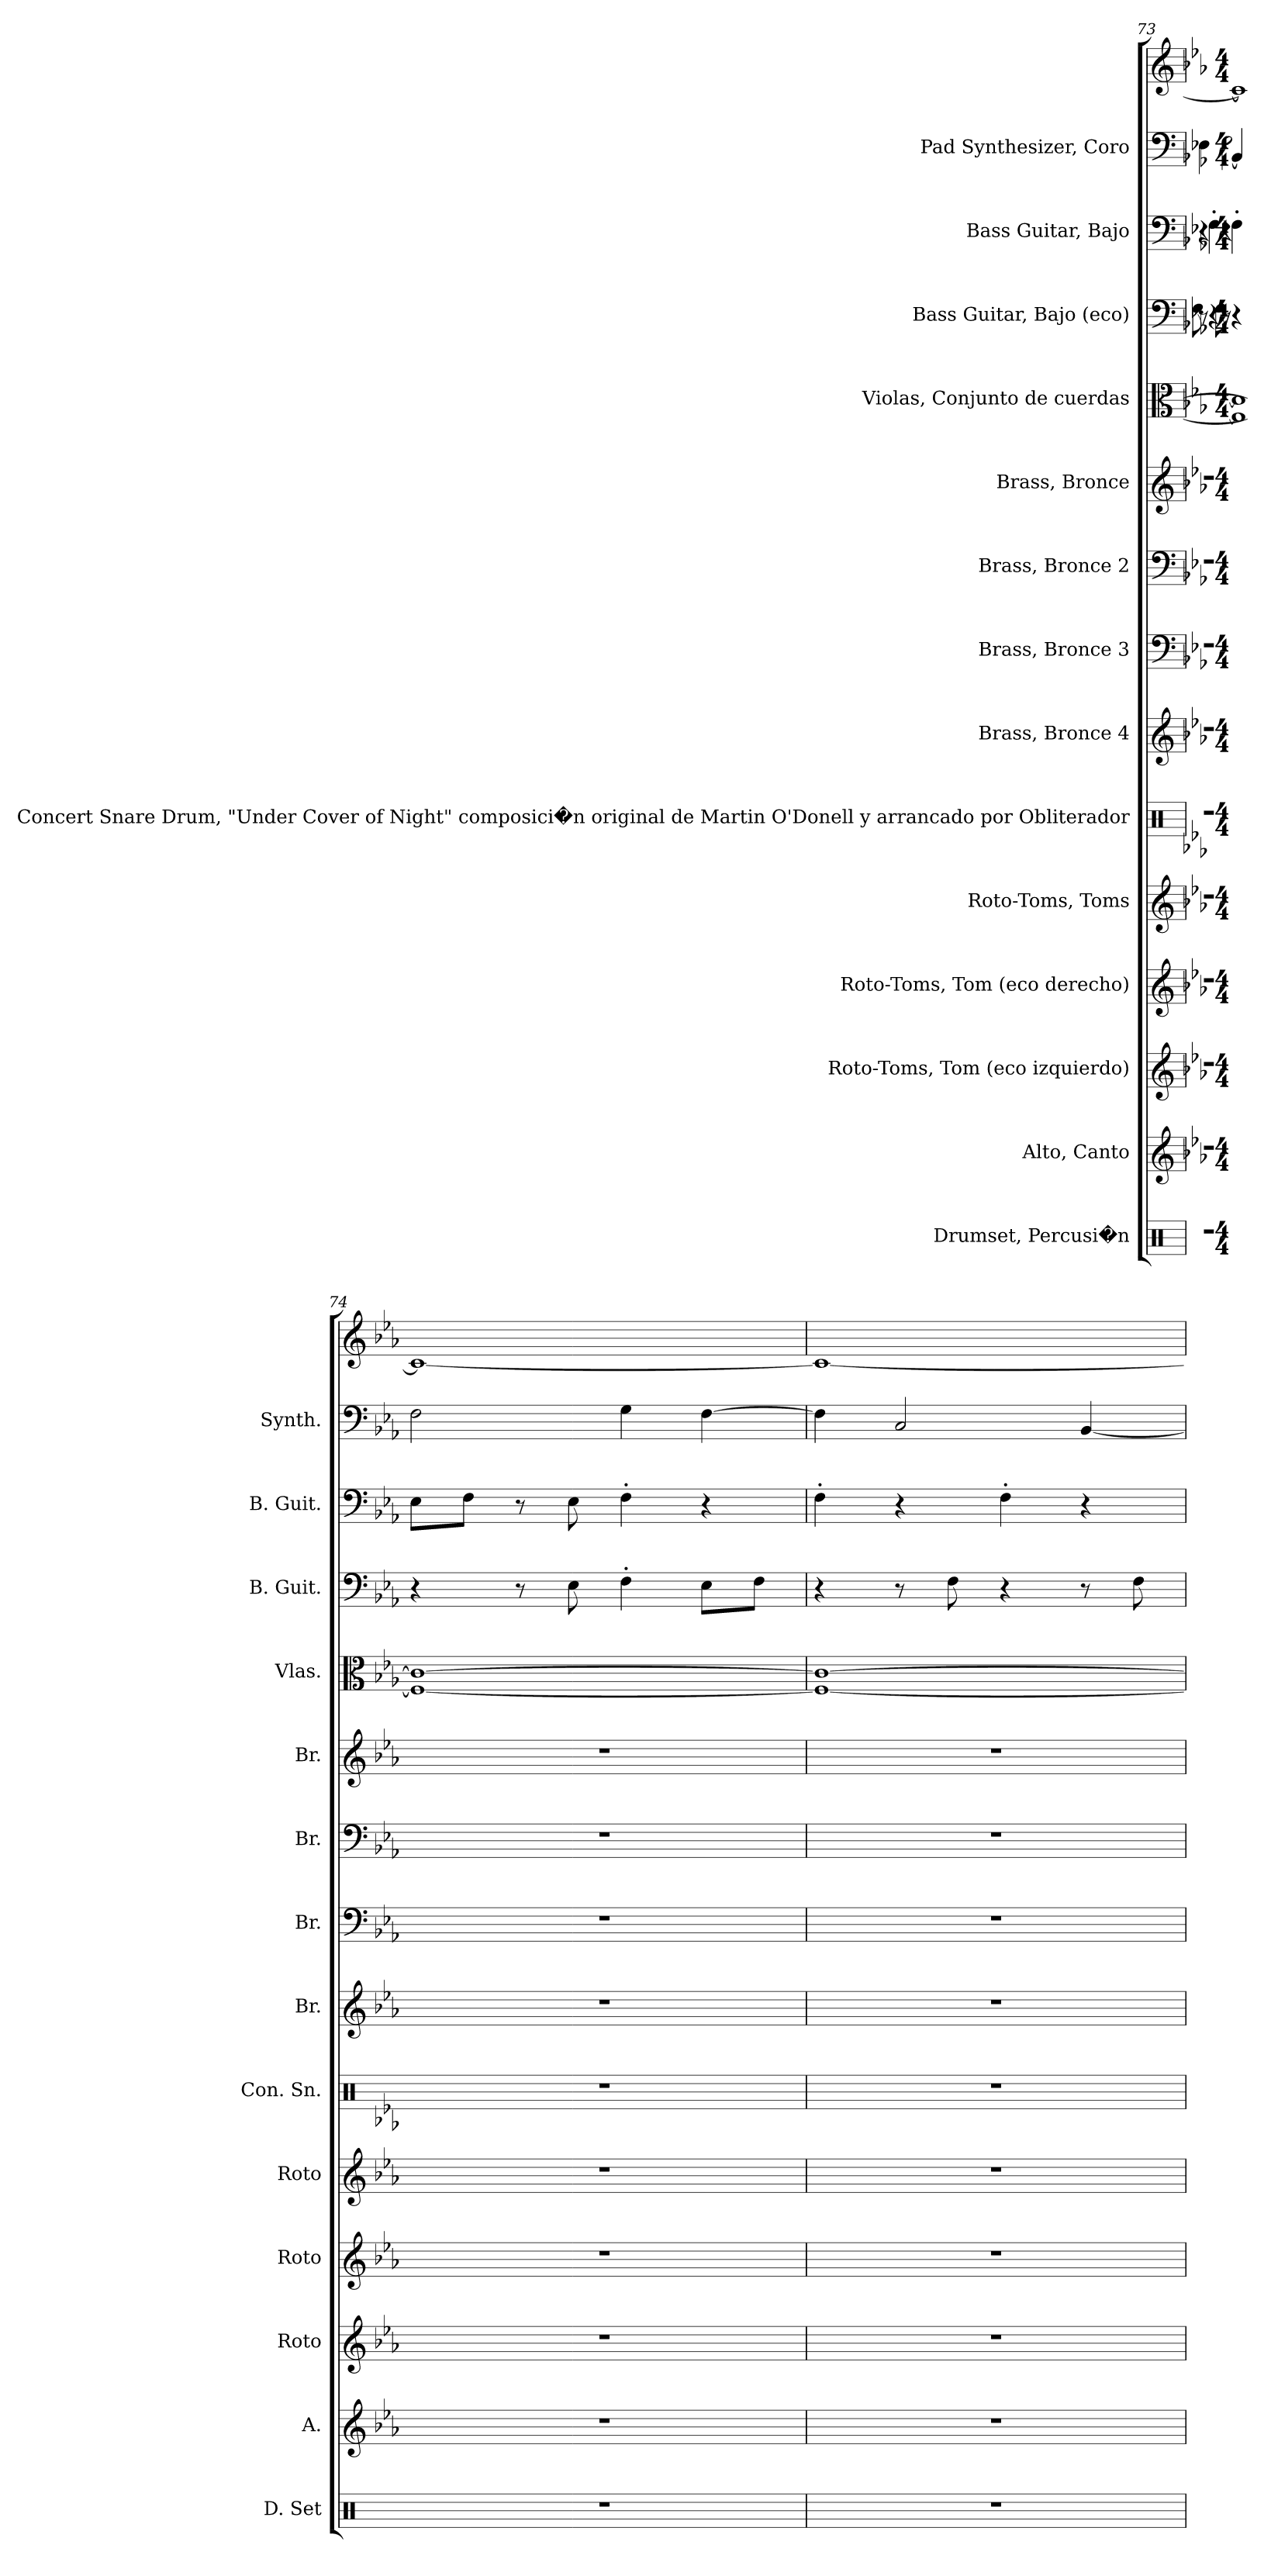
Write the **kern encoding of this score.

**kern	**kern	**kern	**kern	**kern	**kern	**kern	**kern	**kern	**kern	**kern	**kern	**kern	**kern	**kern
*part14	*part13	*part12	*part11	*part10	*part9	*part8	*part7	*part6	*part5	*part4	*part3	*part2	*part1	*part1
*staff15	*staff14	*staff13	*staff12	*staff11	*staff10	*staff9	*staff8	*staff7	*staff6	*staff5	*staff4	*staff3	*staff2	*staff1
*I"Drumset, Percusi�n	*I"Alto, Canto	*I"Roto-Toms, Tom (eco izquierdo)	*I"Roto-Toms, Tom (eco derecho)	*I"Roto-Toms, Toms	*I"Concert Snare Drum, &quot;Under Cover of Night&quot; composici�n original de Martin O'Donell y arrancado por Obliterador	*I"Brass, Bronce 4	*I"Brass, Bronce 3	*I"Brass, Bronce 2	*I"Brass, Bronce	*I"Violas, Conjunto de cuerdas	*I"Bass Guitar, Bajo (eco)	*I"Bass Guitar, Bajo	*I"Pad Synthesizer, Coro	*
*I'D. Set	*I'A.	*I'Roto	*I'Roto	*I'Roto	*I'Con. Sn.	*I'Br.	*I'Br.	*I'Br.	*I'Br.	*I'Vlas.	*I'B. Guit.	*I'B. Guit.	*I'Synth.	*
*clefX	*clefG2	*clefG2	*clefG2	*clefG2	*clefX	*clefG2	*clefF4	*clefF4	*clefG2	*clefC3	*clefF4	*clefF4	*clefF4	*clefG2
*	*	*	*	*	*	*	*	*	*	*	*ITrd7c12	*ITrd7c12	*	*
*k[]	*k[b-e-a-]	*k[b-e-a-]	*k[b-e-a-]	*k[b-e-a-]	*k[b-e-a-]	*k[b-e-a-]	*k[b-e-a-]	*k[b-e-a-]	*k[b-e-a-]	*k[b-e-a-]	*k[b-e-a-]	*k[b-e-a-]	*k[b-e-a-]	*k[b-e-a-]
*M4/4	*M4/4	*M4/4	*M4/4	*M4/4	*M4/4	*M4/4	*M4/4	*M4/4	*M4/4	*M4/4	*M4/4	*M4/4	*M4/4	*M4/4
=73	=73	=73	=73	=73	=73	=73	=73	=73	=73	=73	=73	=73	=73	=73
1r	1r	1r	1r	1r	1r	1r	1r	1r	1r	1F_ 1c_	4r	4FF'\	4BB-/]	1c_
.	.	.	.	.	.	.	.	.	.	.	8r	4r	2F\	.
.	.	.	.	.	.	.	.	.	.	.	8FF\	.	.	.
.	.	.	.	.	.	.	.	.	.	.	4r	4FF'\	.	.
.	.	.	.	.	.	.	.	.	.	.	8r	4r	4E-\	.
.	.	.	.	.	.	.	.	.	.	.	8FF\	.	.	.
=74	=74	=74	=74	=74	=74	=74	=74	=74	=74	=74	=74	=74	=74	=74
1r	1r	1r	1r	1r	1r	1r	1r	1r	1r	1F_ 1c_	4r	8EE-\L	2F\	1c_
.	.	.	.	.	.	.	.	.	.	.	.	8FF\J	.	.
.	.	.	.	.	.	.	.	.	.	.	8r	8r	.	.
.	.	.	.	.	.	.	.	.	.	.	8EE-\	8EE-\	.	.
.	.	.	.	.	.	.	.	.	.	.	4FF'\	4FF'\	4G\	.
.	.	.	.	.	.	.	.	.	.	.	8EE-\L	4r	[4F\	.
.	.	.	.	.	.	.	.	.	.	.	8FF\J	.	.	.
=75	=75	=75	=75	=75	=75	=75	=75	=75	=75	=75	=75	=75	=75	=75
1r	1r	1r	1r	1r	1r	1r	1r	1r	1r	1F_ 1c_	4r	4FF'\	4F\]	1c_
.	.	.	.	.	.	.	.	.	.	.	8r	4r	2C/	.
.	.	.	.	.	.	.	.	.	.	.	8FF\	.	.	.
.	.	.	.	.	.	.	.	.	.	.	4r	4FF'\	.	.
.	.	.	.	.	.	.	.	.	.	.	8r	4r	[4BB-/	.
.	.	.	.	.	.	.	.	.	.	.	8FF\	.	.	.
=	=	=	=	=	=	=	=	=	=	=	=	=	=	=
*-	*-	*-	*-	*-	*-	*-	*-	*-	*-	*-	*-	*-	*-	*-
